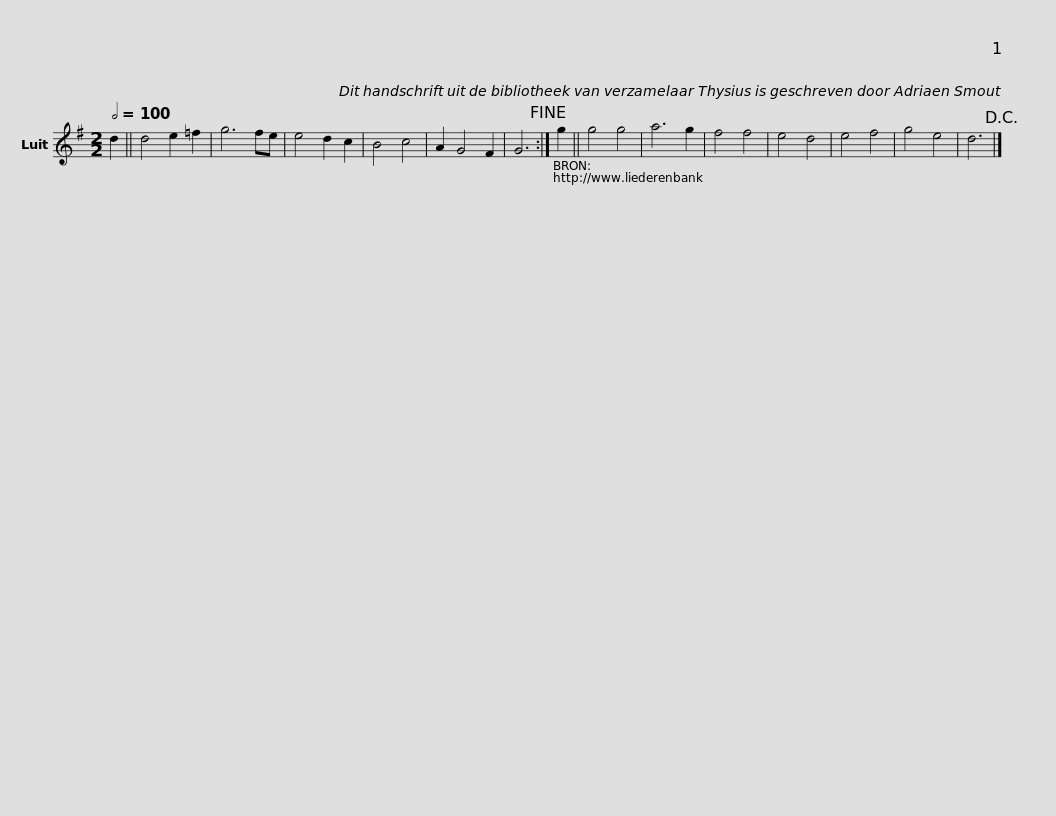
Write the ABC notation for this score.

X:1
L:1/8
Q:1/2=100
M:2/2
I:linebreak $
K:G
V:1 treble
V:1
 d2 || d4 e2 =f2 | g6 fe | e4 d2 c2 | B4 c4 | %5
 A2 G4 F2 | G6!fine! :|$ g2 || g4 g4 | a6 g2 | %10
 f4 f4 | e4 d4 | e4 f4 | g4 e4 | d6!D.C.! |] %15
